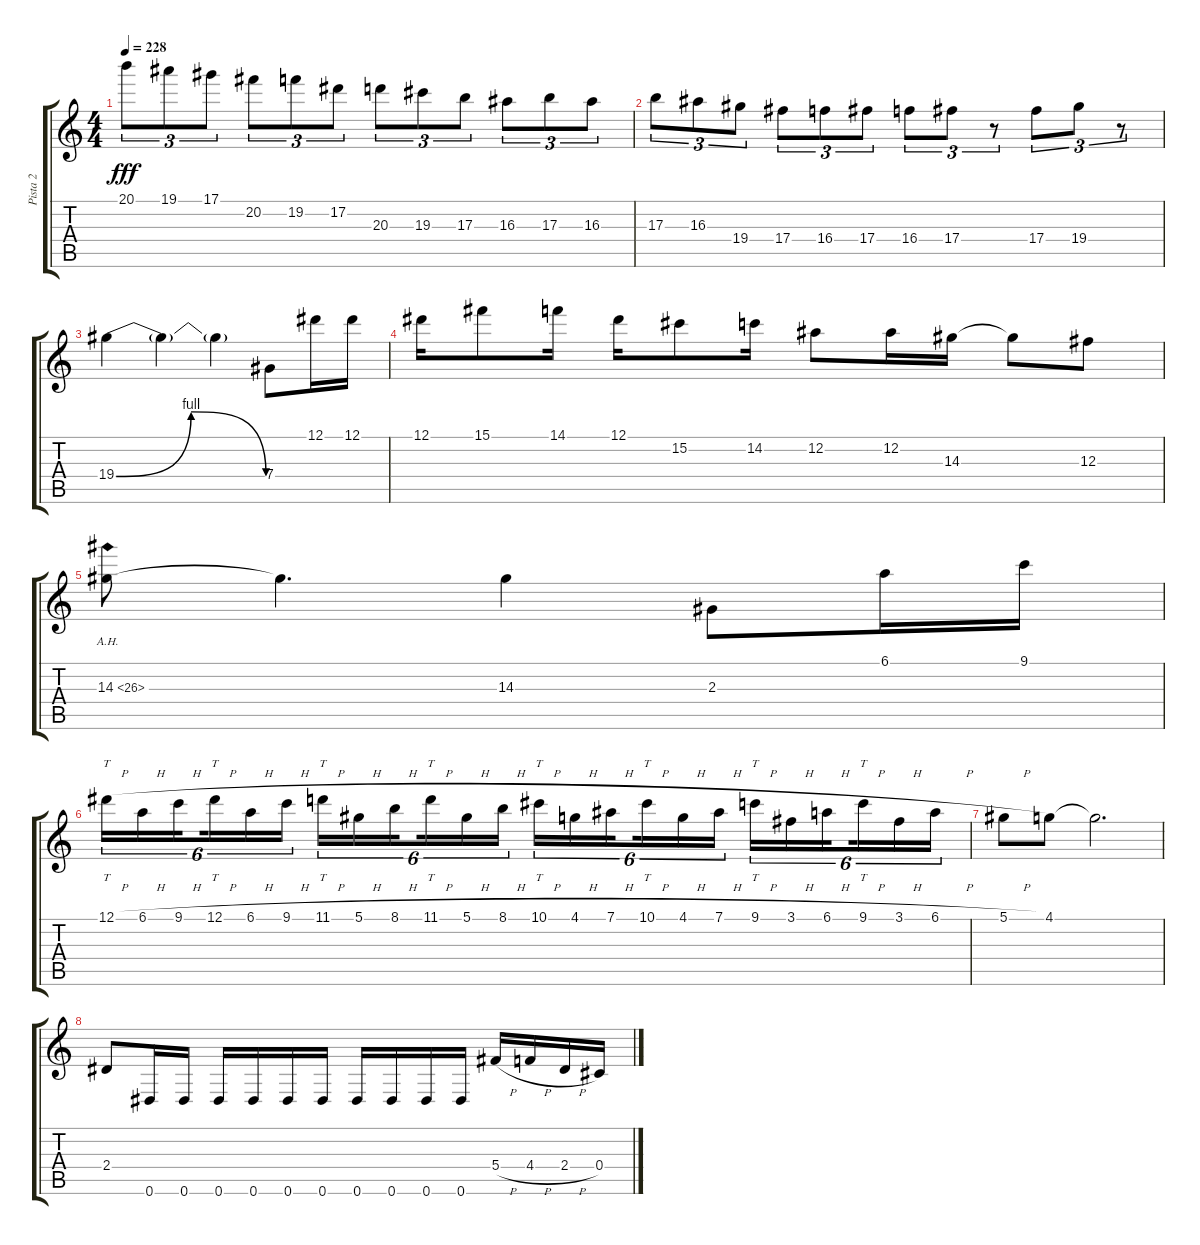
\track ("Pista 2" "Pista 2") {instrument overdrivenguitar}
\staff {score tabs}
\tuning (Eb4 Bb3 Gb3 Db3 Ab2 Eb2) {hide}
\ts (4 4)
\tempo 228
\clef g2
\ks c
20.1.8{tu (3 2) dy fff} 19.1.8{tu (3 2)} 17.1.8{tu (3 2)} 20.2.8{tu (3 2)} 19.2.8{tu (3 2)} 17.2.8{tu (3 2)} 20.3.8{tu (3 2)} 19.3.8{tu (3 2)} 17.3.8{tu (3 2)} 16.3.8{tu (3 2)} 17.3.8{tu (3 2)} 16.3.8{tu (3 2)} |
17.3.8{tu (3 2)} 16.3.8{tu (3 2)} 19.4.8{tu (3 2)} 17.4.8{tu (3 2)} 16.4.8{tu (3 2)} 17.4.8{tu (3 2)} 16.4.8{tu (3 2)} 17.4.8{tu (3 2)} r.8{tu (3 2)} 17.4.8{tu (3 2)} 19.4.8{tu (3 2)} r.8{tu (3 2)} |
19.4{be (bendrelease 0 0 25 4 25 4 60 0)}.4 19.4{t}.4 19.4{t}.4 7.4.8 12.1.16 12.1.16 |
12.1.16 15.1.8 14.1.16 12.1.16 15.2.8 14.2.16 12.2.8 12.2.16 14.3.16 14.3{t}.8 12.3.8 |
14.3{ah 12}.8 14.3{t}.4{d} 14.3.4 2.3.8 6.1.16 9.1.16 |
12.1{h}.16{tt tu (6 4)} 6.1{h}.16{tu (6 4)} 9.1{h}.16{tu (6 4) beam splitsecondary} 12.1{h}.16{tt tu (6 4)} 6.1{h}.16{tu (6 4)} 9.1{h}.16{tu (6 4)} 11.1{h}.16{tt tu (6 4)} 5.1{h}.16{tu (6 4)} 8.1{h}.16{tu (6 4) beam splitsecondary} 11.1{h}.16{tt tu (6 4)} 5.1{h}.16{tu (6 4)} 8.1{h}.16{tu (6 4)} 10.1{h}.16{tt tu (6 4)} 4.1{h}.16{tu (6 4)} 7.1{h}.16{tu (6 4) beam splitsecondary} 10.1{h}.16{tt tu (6 4)} 4.1{h}.16{tu (6 4)} 7.1{h}.16{tu (6 4)} 9.1{h}.16{tt tu (6 4)} 3.1{h}.16{tu (6 4)} 6.1{h}.16{tu (6 4) beam splitsecondary} 9.1{h}.16{tt tu (6 4)} 3.1{h}.16{tu (6 4)} 6.1{h}.16{tu (6 4)} |
5.1{h}.8 4.1.8 4.1{t}.2{d} |
2.4.8 0.6.16 0.6.16 0.6.16 0.6.16 0.6.16 0.6.16 0.6.16 0.6.16 0.6.16 0.6.16 5.4{h}.16 4.4{h}.16 2.4{h}.16 0.4.16
